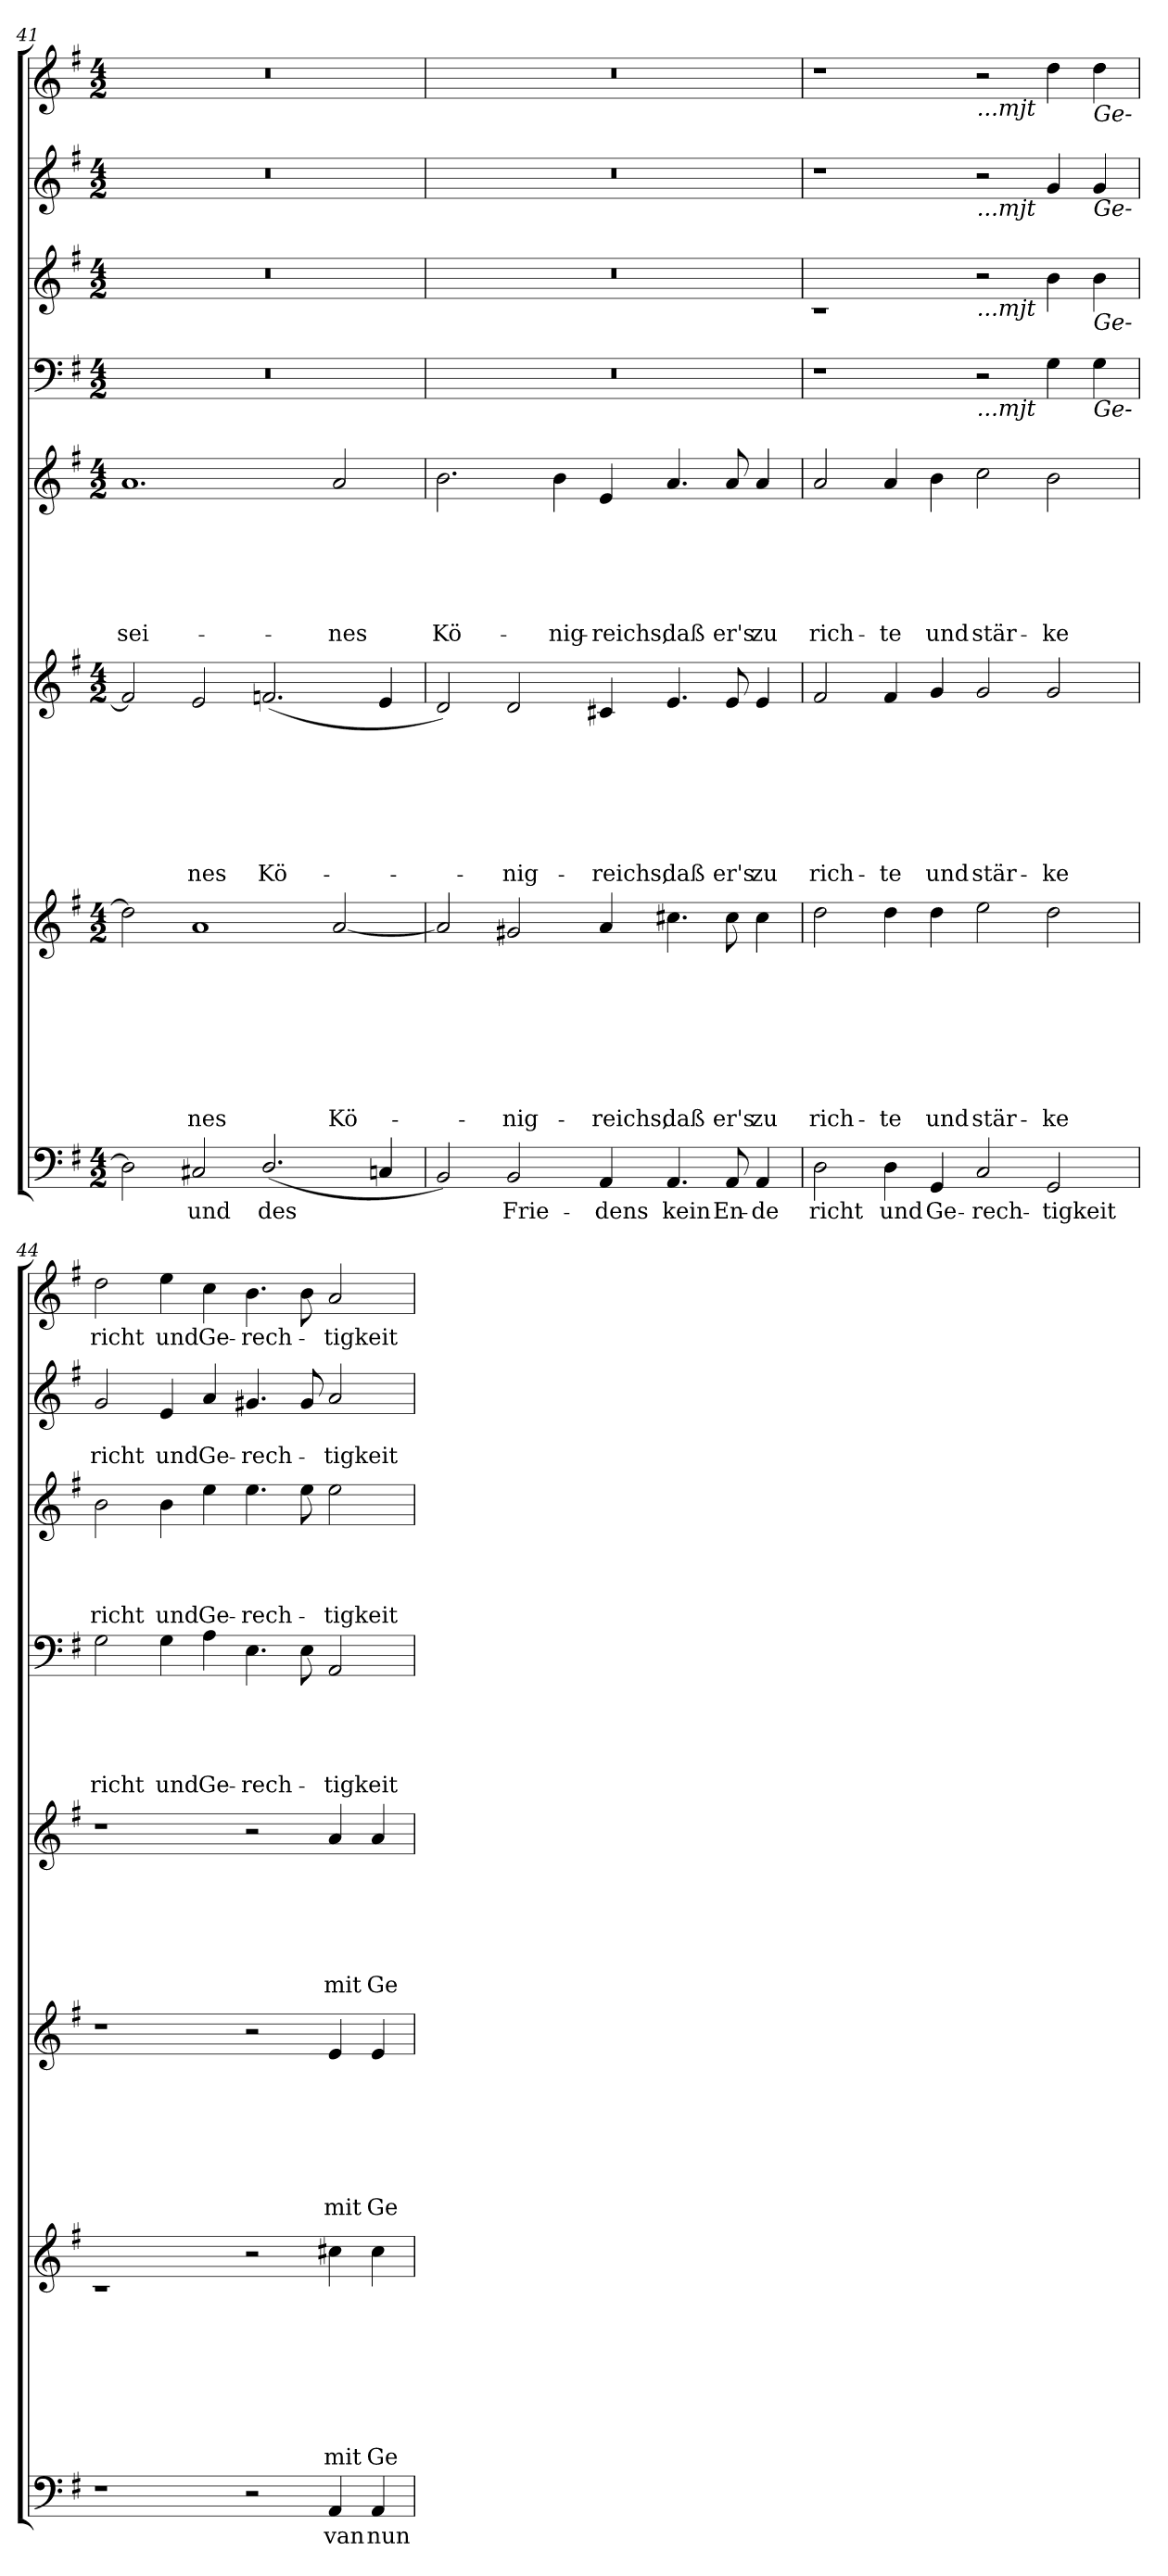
**kern	**text	**kern	**text	**text	**text	**text	**text	**text	**text	**text	**kern	**text	**text	**text	**text	**text	**text	**text	**kern	**text	**text	**text	**text	**text	**text	**kern	**text	**text	**text	**text	**text	**kern	**text	**text	**text	**text	**kern	**text	**text	**kern	**text
*part8	*part8	*part7	*part7	*part7	*part7	*part7	*part7	*part7	*part7	*part7	*part6	*part6	*part6	*part6	*part6	*part6	*part6	*part6	*part5	*part5	*part5	*part5	*part5	*part5	*part5	*part4	*part4	*part4	*part4	*part4	*part4	*part3	*part3	*part3	*part3	*part3	*part2	*part2	*part2	*part1	*part1
*staff8	*staff8	*staff7	*staff7	*staff7	*staff7	*staff7	*staff7	*staff7	*staff7	*staff7	*staff6	*staff6	*staff6	*staff6	*staff6	*staff6	*staff6	*staff6	*staff5	*staff5	*staff5	*staff5	*staff5	*staff5	*staff5	*staff4	*staff4	*staff4	*staff4	*staff4	*staff4	*staff3	*staff3	*staff3	*staff3	*staff3	*staff2	*staff2	*staff2	*staff1	*staff1
*clefF4	*	*clefG2	*	*	*	*	*	*	*	*	*clefG2	*	*	*	*	*	*	*	*clefG2	*	*	*	*	*	*	*clefF4	*	*	*	*	*	*clefG2	*	*	*	*	*clefG2	*	*	*clefG2	*
*	*	*ITrd7c12	*	*	*	*	*	*	*	*	*	*	*	*	*	*	*	*	*	*	*	*	*	*	*	*	*	*	*	*	*	*ITrd7c12	*	*	*	*	*	*	*	*	*
*k[f#]	*	*k[f#]	*	*	*	*	*	*	*	*	*k[f#]	*	*	*	*	*	*	*	*k[f#]	*	*	*	*	*	*	*k[f#]	*	*	*	*	*	*k[f#]	*	*	*	*	*k[f#]	*	*	*k[f#]	*
*G:	*	*G:	*	*	*	*	*	*	*	*	*G:	*	*	*	*	*	*	*	*G:	*	*	*	*	*	*	*G:	*	*	*	*	*	*G:	*	*	*	*	*G:	*	*	*G:	*
*M4/2	*	*M4/2	*	*	*	*	*	*	*	*	*M4/2	*	*	*	*	*	*	*	*M4/2	*	*	*	*	*	*	*M4/2	*	*	*	*	*	*M4/2	*	*	*	*	*M4/2	*	*	*M4/2	*
=41	=41	=41	=41	=41	=41	=41	=41	=41	=41	=41	=41	=41	=41	=41	=41	=41	=41	=41	=41	=41	=41	=41	=41	=41	=41	=41	=41	=41	=41	=41	=41	=41	=41	=41	=41	=41	=41	=41	=41	=41	=41
!	!	!	!	!	!	!	!	!	!	!	!	!	!	!	!	!	!	!	!	!	!	!	!	!	!LO:LY:b	!LO:N:vis=1	!	!	!	!	!	!LO:N:vis=1	!	!	!	!	!LO:N:vis=1	!	!	!LO:N:vis=1	!
2D\]	.	2d\]	.	.	.	.	.	.	.	.	2f/]	.	.	.	.	.	.	.	1.a	.	.	.	.	.	sei-	0r	.	.	.	.	.	0r	.	.	.	.	0r	.	.	0r	.
!	!LO:LY:b	!	!	!	!	!	!	!	!	!LO:LY:b	!	!	!	!	!	!	!	!LO:LY:b	!	!	!	!	!	!	!	!	!	!	!	!	!	!	!	!	!	!	!	!	!	!	!
2C#X/	und	1A	.	.	.	.	.	.	.	nes	2e/	.	.	.	.	.	.	-nes	.	.	.	.	.	.	.	.	.	.	.	.	.	.	.	.	.	.	.	.	.	.	.
!	!LO:LY:b	!	!	!	!	!	!	!	!	!	!	!	!	!	!	!	!	!LO:LY:b	!	!	!	!	!	!	!	!	!	!	!	!	!	!	!	!	!	!	!	!	!	!	!
(<2.D/	des	.	.	.	.	.	.	.	.	.	(<2.fn/	.	.	.	.	.	.	Kö-	.	.	.	.	.	.	.	.	.	.	.	.	.	.	.	.	.	.	.	.	.	.	.
!	!	!	!	!	!	!	!	!	!	!LO:LY:b	!	!	!	!	!	!	!	!	!	!	!	!	!	!	!LO:LY:b	!	!	!	!	!	!	!	!	!	!	!	!	!	!	!	!
.	.	[<2A/	.	.	.	.	.	.	.	Kö-	.	.	.	.	.	.	.	.	2a/	.	.	.	.	.	-nes	.	.	.	.	.	.	.	.	.	.	.	.	.	.	.	.
4Cn/	.	.	.	.	.	.	.	.	.	.	4e/	.	.	.	.	.	.	.	.	.	.	.	.	.	.	.	.	.	.	.	.	.	.	.	.	.	.	.	.	.	.
!!LO:PB:g=z
=42	=42	=42	=42	=42	=42	=42	=42	=42	=42	=42	=42	=42	=42	=42	=42	=42	=42	=42	=42	=42	=42	=42	=42	=42	=42	=42	=42	=42	=42	=42	=42	=42	=42	=42	=42	=42	=42	=42	=42	=42	=42
!	!	!	!	!	!	!	!	!	!	!	!	!	!	!	!	!	!	!	!	!	!	!	!	!	!LO:LY:b	!LO:N:vis=1	!	!	!	!	!	!LO:N:vis=1	!	!	!	!	!LO:N:vis=1	!	!	!LO:N:vis=1	!
2BB/)	.	2A/]	.	.	.	.	.	.	.	.	2d/)	.	.	.	.	.	.	.	2.b\	.	.	.	.	.	Kö-	0r	.	.	.	.	.	0r	.	.	.	.	0r	.	.	0r	.
!	!LO:LY:b	!	!	!	!	!	!	!	!	!LO:LY:b	!	!	!	!	!	!	!	!LO:LY:b	!	!	!	!	!	!	!	!	!	!	!	!	!	!	!	!	!	!	!	!	!	!	!
2BB/	Frie-	2G#X/	.	.	.	.	.	.	.	-nig-	2d/	.	.	.	.	.	.	-nig-	.	.	.	.	.	.	.	.	.	.	.	.	.	.	.	.	.	.	.	.	.	.	.
!	!	!	!	!	!	!	!	!	!	!	!	!	!	!	!	!	!	!	!	!	!	!	!	!	!LO:LY:b	!	!	!	!	!	!	!	!	!	!	!	!	!	!	!	!
.	.	.	.	.	.	.	.	.	.	.	.	.	.	.	.	.	.	.	4b\	.	.	.	.	.	-nig-	.	.	.	.	.	.	.	.	.	.	.	.	.	.	.	.
!	!LO:LY:b	!	!	!	!	!	!	!	!	!LO:LY:b	!	!	!	!	!	!	!	!LO:LY:b	!	!	!	!	!	!	!LO:LY:b	!	!	!	!	!	!	!	!	!	!	!	!	!	!	!	!
4AA/	-dens	4A/	.	.	.	.	.	.	.	-reichs,	4c#X/	.	.	.	.	.	.	-reichs,	4e/	.	.	.	.	.	-reichs,	.	.	.	.	.	.	.	.	.	.	.	.	.	.	.	.
!	!LO:LY:b	!	!	!	!	!	!	!	!	!LO:LY:b	!	!	!	!	!	!	!	!LO:LY:b	!	!	!	!	!	!	!LO:LY:b	!	!	!	!	!	!	!	!	!	!	!	!	!	!	!	!
4.AA/	kein	4.c#X\	.	.	.	.	.	.	.	daß	4.e/	.	.	.	.	.	.	daß	4.a/	.	.	.	.	.	daß	.	.	.	.	.	.	.	.	.	.	.	.	.	.	.	.
!	!LO:LY:b	!	!	!	!	!	!	!	!	!LO:LY:b	!	!	!	!	!	!	!	!LO:LY:b	!	!	!	!	!	!	!LO:LY:b	!	!	!	!	!	!	!	!	!	!	!	!	!	!	!	!
8AA/	En-	8c#\	.	.	.	.	.	.	.	er's	8e/	.	.	.	.	.	.	er's	8a/	.	.	.	.	.	er's	.	.	.	.	.	.	.	.	.	.	.	.	.	.	.	.
!	!LO:LY:b	!	!	!	!	!	!	!	!	!LO:LY:b	!	!	!	!	!	!	!	!LO:LY:b	!	!	!	!	!	!	!LO:LY:b	!	!	!	!	!	!	!	!	!	!	!	!	!	!	!	!
4AA/	-de	4c#\	.	.	.	.	.	.	.	zu	4e/	.	.	.	.	.	.	zu	4a/	.	.	.	.	.	zu	.	.	.	.	.	.	.	.	.	.	.	.	.	.	.	.
=43	=43	=43	=43	=43	=43	=43	=43	=43	=43	=43	=43	=43	=43	=43	=43	=43	=43	=43	=43	=43	=43	=43	=43	=43	=43	=43	=43	=43	=43	=43	=43	=43	=43	=43	=43	=43	=43	=43	=43	=43	=43
!	!LO:LY:b	!	!	!	!	!	!	!	!	!LO:LY:b	!	!	!	!	!	!	!	!LO:LY:b	!	!	!	!	!	!	!LO:LY:b	!	!	!	!	!	!	!	!	!	!	!	!	!	!	!	!
2D\	richt	2d\	.	.	.	.	.	.	.	rich-	2f#/	.	.	.	.	.	.	rich-	2a/	.	.	.	.	.	rich-	1rF	.	.	.	.	.	1rc	.	.	.	.	1rdd	.	.	1rdd	.
!	!LO:LY:b	!	!	!	!	!	!	!	!	!LO:LY:b	!	!	!	!	!	!	!	!LO:LY:b	!	!	!	!	!	!	!LO:LY:b	!	!	!	!	!	!	!	!	!	!	!	!	!	!	!	!
4D\	und	4d\	.	.	.	.	.	.	.	-te	4f#/	.	.	.	.	.	.	-te	4a/	.	.	.	.	.	-te	.	.	.	.	.	.	.	.	.	.	.	.	.	.	.	.
!	!LO:LY:b	!	!	!	!	!	!	!	!	!LO:LY:b	!	!	!	!	!	!	!	!LO:LY:b	!	!	!	!	!	!	!LO:LY:b	!	!	!	!	!	!	!	!	!	!	!	!	!	!	!	!
4GG/	Ge-	4d\	.	.	.	.	.	.	.	und	4g/	.	.	.	.	.	.	und	4b\	.	.	.	.	.	und	.	.	.	.	.	.	.	.	.	.	.	.	.	.	.	.
!	!	!	!	!	!	!	!	!	!	!	!	!	!	!	!	!	!	!	!	!	!	!	!	!	!	!	!	!	!	!	!	!	!	!	!	!	!	!	!	!LO:TX:b:i:t=...mjt	!
!	!	!	!	!	!	!	!	!	!	!	!	!	!	!	!	!	!	!	!	!	!	!	!	!	!	!	!	!	!	!	!	!	!	!	!	!	!LO:TX:b:i:t=...mjt	!	!	!	!
!	!	!	!	!	!	!	!	!	!	!	!	!	!	!	!	!	!	!	!	!	!	!	!	!	!	!	!	!	!	!	!	!LO:TX:b:i:t=...mjt	!	!	!	!	!	!	!	!	!
!	!	!	!	!	!	!	!	!	!	!	!	!	!	!	!	!	!	!	!	!	!	!	!	!	!	!LO:TX:b:i:t=...mjt	!	!	!	!	!	!	!	!	!	!	!	!	!	!	!
!	!LO:LY:b	!	!	!	!	!	!	!	!	!LO:LY:b	!	!	!	!	!	!	!	!LO:LY:b	!	!	!	!	!	!	!LO:LY:b	!	!	!	!	!	!	!	!	!	!	!	!	!	!	!	!
2C/	-rech-	2e\	.	.	.	.	.	.	.	stär-	2g/	.	.	.	.	.	.	stär-	2cc\	.	.	.	.	.	stär-	2r	.	.	.	.	.	2r	.	.	.	.	2r	.	.	2r	.
!	!LO:LY:b	!	!	!	!	!	!	!	!	!LO:LY:b	!	!	!	!	!	!	!	!LO:LY:b	!	!	!	!	!	!	!LO:LY:b	!	!	!	!	!	!	!	!	!	!	!	!	!	!	!	!
2GG/	-tig­keit	2d\	.	.	.	.	.	.	.	-ke	2g/	.	.	.	.	.	.	-ke	2b\	.	.	.	.	.	-ke	4G\	.	.	.	.	.	4B\	.	.	.	.	4g/	.	.	4dd\	.
!	!	!	!	!	!	!	!	!	!	!	!	!	!	!	!	!	!	!	!	!	!	!	!	!	!	!	!	!	!	!	!	!	!	!	!	!	!	!	!	!LO:TX:b:i:t=Ge-	!
!	!	!	!	!	!	!	!	!	!	!	!	!	!	!	!	!	!	!	!	!	!	!	!	!	!	!	!	!	!	!	!	!	!	!	!	!	!LO:TX:b:i:t=Ge-	!	!	!	!
!	!	!	!	!	!	!	!	!	!	!	!	!	!	!	!	!	!	!	!	!	!	!	!	!	!	!	!	!	!	!	!	!LO:TX:b:i:t=Ge-	!	!	!	!	!	!	!	!	!
!	!	!	!	!	!	!	!	!	!	!	!	!	!	!	!	!	!	!	!	!	!	!	!	!	!	!LO:TX:b:i:t=Ge-	!	!	!	!	!	!	!	!	!	!	!	!	!	!	!
.	.	.	.	.	.	.	.	.	.	.	.	.	.	.	.	.	.	.	.	.	.	.	.	.	.	4G\	.	.	.	.	.	4B\	.	.	.	.	4g/	.	.	4dd\	.
=44	=44	=44	=44	=44	=44	=44	=44	=44	=44	=44	=44	=44	=44	=44	=44	=44	=44	=44	=44	=44	=44	=44	=44	=44	=44	=44	=44	=44	=44	=44	=44	=44	=44	=44	=44	=44	=44	=44	=44	=44	=44
!	!	!	!	!	!	!	!	!	!	!	!	!	!	!	!	!	!	!	!	!	!	!	!	!	!	!	!	!	!	!	!LO:LY:b	!	!	!	!	!LO:LY:b	!	!	!LO:LY:b	!	!LO:LY:b
1rF	.	1rc	.	.	.	.	.	.	.	.	1rdd	.	.	.	.	.	.	.	1rdd	.	.	.	.	.	.	2G\	.	.	.	.	richt	2B\	.	.	.	richt	2g/	.	richt	2dd\	richt
!	!	!	!	!	!	!	!	!	!	!	!	!	!	!	!	!	!	!	!	!	!	!	!	!	!	!	!	!	!	!	!LO:LY:b	!	!	!	!	!LO:LY:b	!	!	!LO:LY:b	!	!LO:LY:b
.	.	.	.	.	.	.	.	.	.	.	.	.	.	.	.	.	.	.	.	.	.	.	.	.	.	4G\	.	.	.	.	und	4B\	.	.	.	und	4e/	.	und	4ee\	und
!	!	!	!	!	!	!	!	!	!	!	!	!	!	!	!	!	!	!	!	!	!	!	!	!	!	!	!	!	!	!	!LO:LY:b	!	!	!	!	!LO:LY:b	!	!	!LO:LY:b	!	!LO:LY:b
.	.	.	.	.	.	.	.	.	.	.	.	.	.	.	.	.	.	.	.	.	.	.	.	.	.	4A\	.	.	.	.	Ge-	4e\	.	.	.	Ge-	4a/	.	Ge-	4cc\	Ge-
!	!	!	!	!	!	!	!	!	!	!	!	!	!	!	!	!	!	!	!	!	!	!	!	!	!	!	!	!	!	!	!LO:LY:b	!	!	!	!	!LO:LY:b	!	!	!LO:LY:b	!	!LO:LY:b
2r	.	2r	.	.	.	.	.	.	.	.	2r	.	.	.	.	.	.	.	2r	.	.	.	.	.	.	4.E\	.	.	.	.	-rech-	4.e\	.	.	.	-rech-	4.g#X/	.	-rech-	4.b\	-rech-
.	.	.	.	.	.	.	.	.	.	.	.	.	.	.	.	.	.	.	.	.	.	.	.	.	.	8E\	.	.	.	.	.	8e\	.	.	.	.	8g#/	.	.	8b\	.
!	!LO:LY:b	!	!	!	!	!	!	!	!	!LO:LY:b	!	!	!	!	!	!	!	!LO:LY:b	!	!	!	!	!	!	!LO:LY:b	!	!	!	!	!	!LO:LY:b	!	!	!	!	!LO:LY:b	!	!	!LO:LY:b	!	!LO:LY:b
4AA/	van	4c#X\	.	.	.	.	.	.	.	mit	4e/	.	.	.	.	.	.	mit	4a/	.	.	.	.	.	mit	2AA/	.	.	.	.	-tig­keit	2e\	.	.	.	-tig­keit	2a/	.	-tig­keit	2a/	-tig­keit
!	!LO:LY:b	!	!	!	!	!	!	!	!	!LO:LY:b	!	!	!	!	!	!	!	!LO:LY:b	!	!	!	!	!	!	!LO:LY:b	!	!	!	!	!	!	!	!	!	!	!	!	!	!	!	!
4AA/	nun	4c#\	.	.	.	.	.	.	.	Ge	4e/	.	.	.	.	.	.	Ge	4a/	.	.	.	.	.	Ge	.	.	.	.	.	.	.	.	.	.	.	.	.	.	.	.
=	=	=	=	=	=	=	=	=	=	=	=	=	=	=	=	=	=	=	=	=	=	=	=	=	=	=	=	=	=	=	=	=	=	=	=	=	=	=	=	=	=
*-	*-	*-	*-	*-	*-	*-	*-	*-	*-	*-	*-	*-	*-	*-	*-	*-	*-	*-	*-	*-	*-	*-	*-	*-	*-	*-	*-	*-	*-	*-	*-	*-	*-	*-	*-	*-	*-	*-	*-	*-	*-
